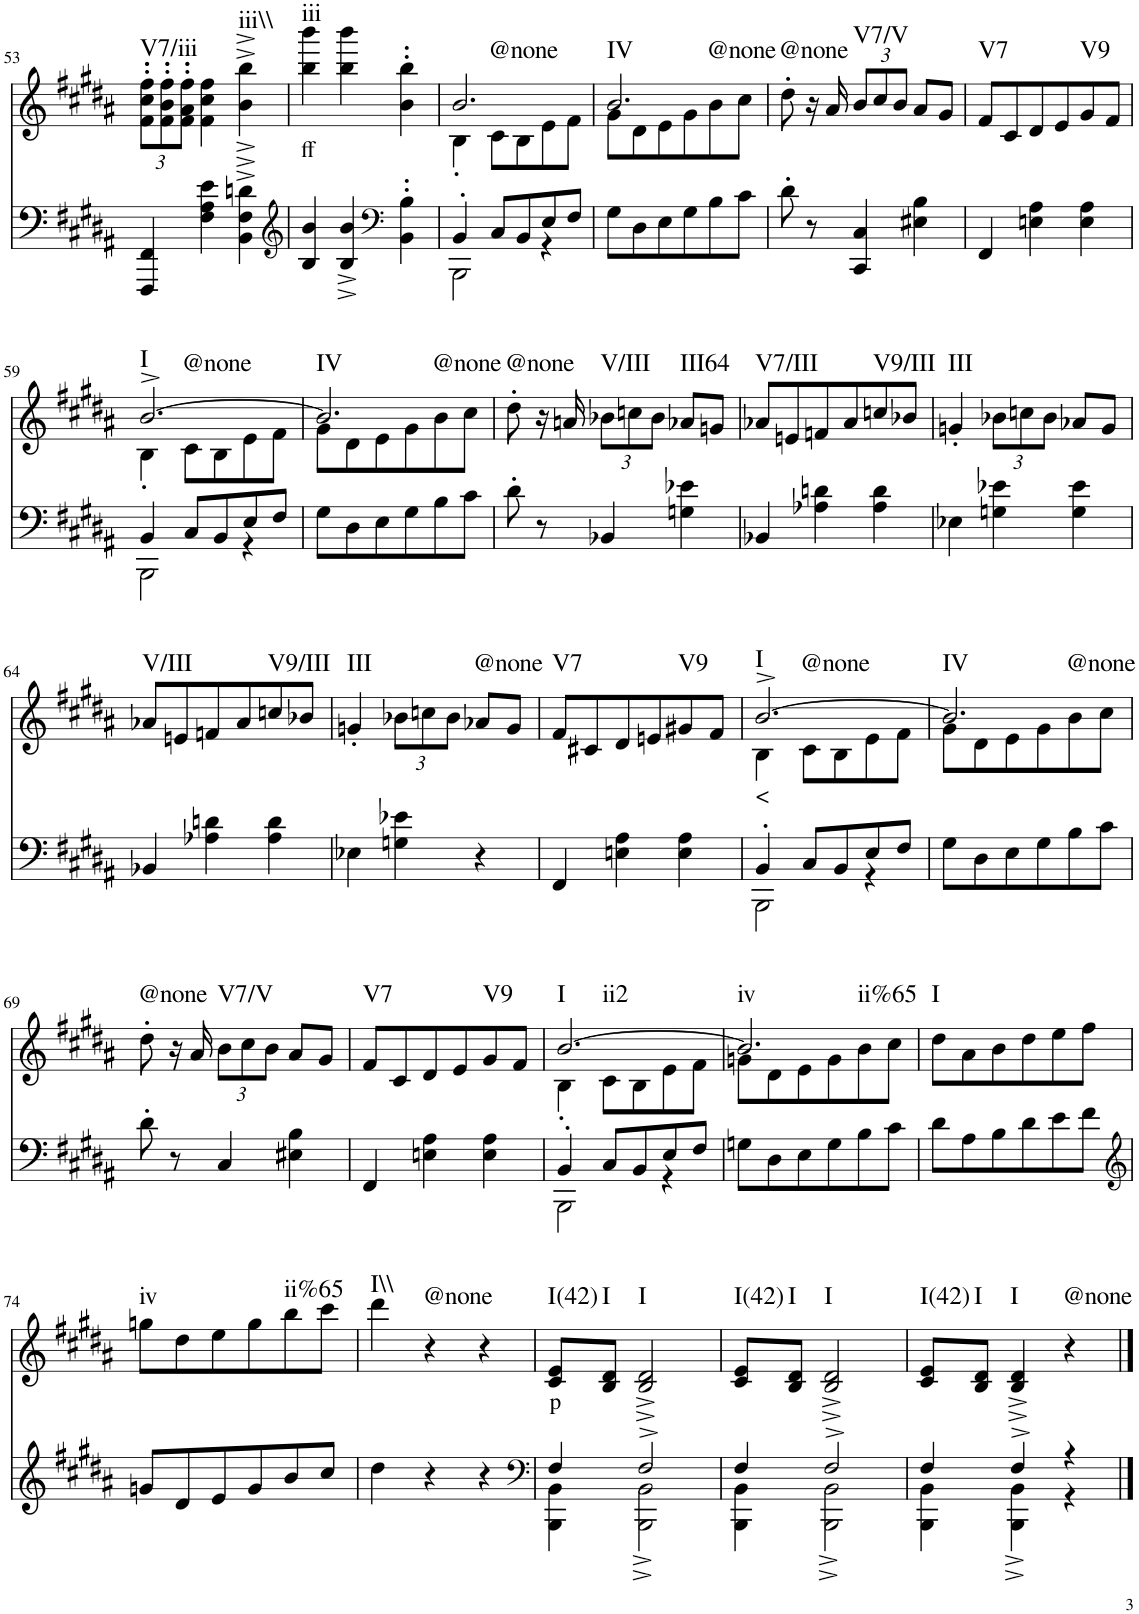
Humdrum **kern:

**kern	**kern	**text	**harte
*part2	*part1	*part1	*part1
*staff2	*staff1	*staff1	*
*I"Piano	*I"Piano	*	*
*I'Pno	*I'Pno	*	*
!!LO:PB:g=z
*clefF4	*clefG2	*	*
*k[f#c#g#d#a#]	*k[f#c#g#d#a#]	*	*
*B:	*B:	*	*
*M3/4	*M3/4	*	*
*	*Xbrackettup	*	*
=53	=53	=53	=53
!	!	!	!LO:H:kt=V7/iii
4FFF#/ 4FF#/	12f#\' 12cc#\' 12ff#\'L	.	N
.	12f#\' 12b\' 12ff#\'	.	.
.	12f#\' 12a#\' 12ff#\'J	.	.
4F#\ 4A#\ 4e\	4f#\ 4cc#\ 4ff#\	.	.
!	!	!	!LO:H:kt=iii\\
4BB\^ 4F#\^ 4dn\^	4b\^ 4bb\^	.	N
=54	=54	=54	=54
*clefG2	*	*	*
!	!	!LO:LY:b	!LO:H:kt=iii
4B/ 4b/	4bb\ 4bbb\	ff	N
4B/^ 4b/^	4bb\ 4bbb\	.	.
*clefF4	*	*	*
4BB\' 4B\'	4b\' 4bb\'	.	.
=55	=55	=55	=55
*^	*^	*	*
!	!	!	!	!	!LO:H:kt=@none
4BB'/	2BBB\	2.b/	4B'\	.	N
8C#/L	.	.	8c#\L	.	.
8BB/	.	.	8B\	.	.
8E/	4r	.	8e\	.	.
8F#/J	.	.	8f#\J	.	.
*v	*v	*	*	*	*
=56	=56	=56	=56	=56
!	!	!	!	!LO:H:n=1:kt=IV
!	!	!	!	!LO:H:n=2:kt=@none
8G#\L	2.b/	8g#\L	.	N N
8D#\	.	8d#\	.	.
8E\	.	8e\	.	.
8G#\	.	8g#\	.	.
8B\	.	8b\	.	.
8c#\J	.	8cc#\J	.	.
=57	=57	=57	=57	=57
!	!	!	!	!LO:H:kt=@none
*	*v	*v	*	*
8d#'\	8dd#'\	.	N
8r	16r	.	.
.	16a#/	.	.
!	!	!	!LO:H:kt=V7/V
4CC#/ 4C#/	12b/L	.	N
.	12cc#/	.	.
.	12b/J	.	.
4E#X\ 4B\	8a#/L	.	.
.	8g#/J	.	.
=58	=58	=58	=58
!	!	!	!LO:H:kt=V7
4FF#/	8f#/L	.	N
.	8c#/	.	.
4En\ 4A#\	8d#/	.	.
.	8e/	.	.
!	!	!	!LO:H:kt=V9
4E\ 4A#\	8g#/	.	N
.	8f#/J	.	.
!!LO:LB:g=z
=59	=59	=59	=59
*^	*^	*	*
!	!	!	!	!	!LO:H:n=1:kt=I
!	!	!	!	!	!LO:H:n=2:kt=@none
4BB/	2BBB\	[2.b^/	4B'\	.	N N
8C#/L	.	.	8c#\L	.	.
8BB/	.	.	8B\	.	.
8E/	4r	.	8e\	.	.
8F#/J	.	.	8f#\J	.	.
*v	*v	*	*	*	*
=60	=60	=60	=60	=60
!	!	!	!	!LO:H:n=1:kt=IV
!	!	!	!	!LO:H:n=2:kt=@none
8G#\L	2.b/]	8g#\L	.	N N
8D#\	.	8d#\	.	.
8E\	.	8e\	.	.
8G#\	.	8g#\	.	.
8B\	.	8b\	.	.
8c#\J	.	8cc#\J	.	.
=61	=61	=61	=61	=61
!	!	!	!	!LO:H:kt=@none
*	*v	*v	*	*
8d#'\	8dd#'\	.	N
8r	16r	.	.
.	16an/	.	.
!	!	!	!LO:H:kt=V/III
4BB-X/	12b-X\L	.	N
.	12ccn\	.	.
.	12b-\J	.	.
!	!	!	!LO:H:kt=III64
4Gn\ 4e-X\	8a-X/L	.	N
.	8gn/J	.	.
=62	=62	=62	=62
!	!	!	!LO:H:kt=V7/III
4BB-X/	8a-X/L	.	N
.	8en/	.	.
4A-X\ 4dn\	8fn/	.	.
.	8a-/	.	.
!	!	!	!LO:H:kt=V9/III
4A-\ 4d\	8ccn/	.	N
.	8b-X/J	.	.
=63	=63	=63	=63
!	!	!	!LO:H:kt=III
4E-X\	4gn'/	.	N
4Gn\ 4e-X\	12b-X\L	.	.
.	12ccn\	.	.
.	12b-\J	.	.
4G\ 4e-\	8a-X/L	.	.
.	8g/J	.	.
!!LO:LB:g=z
=64	=64	=64	=64
!	!	!	!LO:H:kt=V/III
4BB-X/	8a-X/L	.	N
.	8en/	.	.
4A-X\ 4dn\	8fn/	.	.
.	8a-/	.	.
!	!	!	!LO:H:kt=V9/III
4A-\ 4d\	8ccn/	.	N
.	8b-X/J	.	.
=65	=65	=65	=65
!	!	!	!LO:H:kt=III
4E-X\	4gn'/	.	N
4Gn\ 4e-X\	12b-X\L	.	.
.	12ccn\	.	.
.	12b-\J	.	.
!	!	!	!LO:H:kt=@none
4r	8a-X/L	.	N
.	8g/J	.	.
=66	=66	=66	=66
!	!	!	!LO:H:kt=V7
4FF#/	8f#/L	.	N
.	8c#X/	.	.
4En\ 4A#\	8d#/	.	.
.	8en/	.	.
!	!	!	!LO:H:kt=V9
4E\ 4A#\	8g#X/	.	N
.	8f#/J	.	.
=67	=67	=67	=67
*^	*^	*	*
!	!	!	!	!LO:LY:b	!LO:H:n=1:kt=I
!	!	!	!	!	!LO:H:n=2:kt=@none
4BB'/	2BBB\	[2.b^/	4B\	<	N N
8C#/L	.	.	8c#\L	.	.
8BB/	.	.	8B\	.	.
8E/	4r	.	8e\	.	.
8F#/J	.	.	8f#\J	.	.
*v	*v	*	*	*	*
=68	=68	=68	=68	=68
!	!	!	!	!LO:H:n=1:kt=IV
!	!	!	!	!LO:H:n=2:kt=@none
8G#\L	2.b/]	8g#\L	.	N N
8D#\	.	8d#\	.	.
8E\	.	8e\	.	.
8G#\	.	8g#\	.	.
8B\	.	8b\	.	.
8c#\J	.	8cc#\J	.	.
!!LO:LB:g=z
=69	=69	=69	=69	=69
!	!	!	!	!LO:H:kt=@none
*	*v	*v	*	*
8d#'\	8dd#'\	.	N
8r	16r	.	.
.	16a#/	.	.
!	!	!	!LO:H:kt=V7/V
4C#/	12b\L	.	N
.	12cc#\	.	.
.	12b\J	.	.
4E#X\ 4B\	8a#/L	.	.
.	8g#/J	.	.
=70	=70	=70	=70
!	!	!	!LO:H:kt=V7
4FF#/	8f#/L	.	N
.	8c#/	.	.
4En\ 4A#\	8d#/	.	.
.	8e/	.	.
!	!	!	!LO:H:kt=V9
4E\ 4A#\	8g#/	.	N
.	8f#/J	.	.
=71	=71	=71	=71
*^	*^	*	*
!	!	!	!	!	!LO:H:n=1:kt=I
!	!	!	!	!	!LO:H:n=2:kt=ii2
4BB'/	2BBB\	[2.b/	4B'\	.	N N
8C#/L	.	.	8c#\L	.	.
8BB/	.	.	8B\	.	.
8E/	4r	.	8e\	.	.
8F#/J	.	.	8f#\J	.	.
*v	*v	*	*	*	*
=72	=72	=72	=72	=72
!	!	!	!	!LO:H:n=1:kt=iv
!	!	!	!	!LO:H:n=2:kt=ii%65
8Gn\L	2.b/]	8gn\L	.	N N
8D#\	.	8d#\	.	.
8E\	.	8e\	.	.
8G\	.	8g\	.	.
8B\	.	8b\	.	.
8c#\J	.	8cc#\J	.	.
=73	=73	=73	=73	=73
!	!	!	!	!LO:H:kt=I
*	*v	*v	*	*
8d#\L	8dd#\L	.	N
8A#\	8a#\	.	.
8B\	8b\	.	.
8d#\	8dd#\	.	.
8e\	8ee\	.	.
8f#\J	8ff#\J	.	.
!!LO:LB:g=z
=74	=74	=74	=74
*clefG2	*	*	*
!	!	!	!LO:H:kt=iv
8gn/L	8ggn\L	.	N
8d#/	8dd#\	.	.
8e/	8ee\	.	.
8g/	8gg\	.	.
!	!	!	!LO:H:kt=ii%65
8b/	8bb\	.	N
8cc#/J	8ccc#\J	.	.
=75	=75	=75	=75
!	!	!	!LO:H:kt=I\\
4dd#\	4ddd#\	.	N
!	!	!	!LO:H:kt=@none
4r	4r	.	N
4r	4r	.	.
=76	=76	=76	=76
*clefF4	*	*	*
*^	*	*	*
!	!	!	!LO:LY:b	!LO:H:kt=I(42)
4F#/	4BBB\ 4BB\	8c#/ 8e/L	p	N
!	!	!	!	!LO:H:kt=I
.	.	8B/ 8d#/J	.	N
!	!	!	!	!LO:H:kt=I
2F#^/	2BBB\^ 2BB\^	2B/^ 2d#/^	.	N
=77	=77	=77	=77	=77
!	!	!	!	!LO:H:kt=I(42)
4F#/	4BBB\ 4BB\	8c#/ 8e/L	.	N
!	!	!	!	!LO:H:kt=I
.	.	8B/ 8d#/J	.	N
!	!	!	!	!LO:H:kt=I
2F#^/	2BBB\^ 2BB\^	2B/^ 2d#/^	.	N
=78	=78	=78	=78	=78
!	!	!	!	!LO:H:kt=I(42)
4F#/	4BBB\ 4BB\	8c#/ 8e/L	.	N
!	!	!	!	!LO:H:kt=I
.	.	8B/ 8d#/J	.	N
!	!	!	!	!LO:H:kt=I
4F#^/	4BBB\^ 4BB\^	4B/^ 4d#/^	.	N
!	!	!	!	!LO:H:kt=@none
4r	4r	4r	.	N
*v	*v	*	*	*
==	==	==	==
*-	*-	*-	*-
